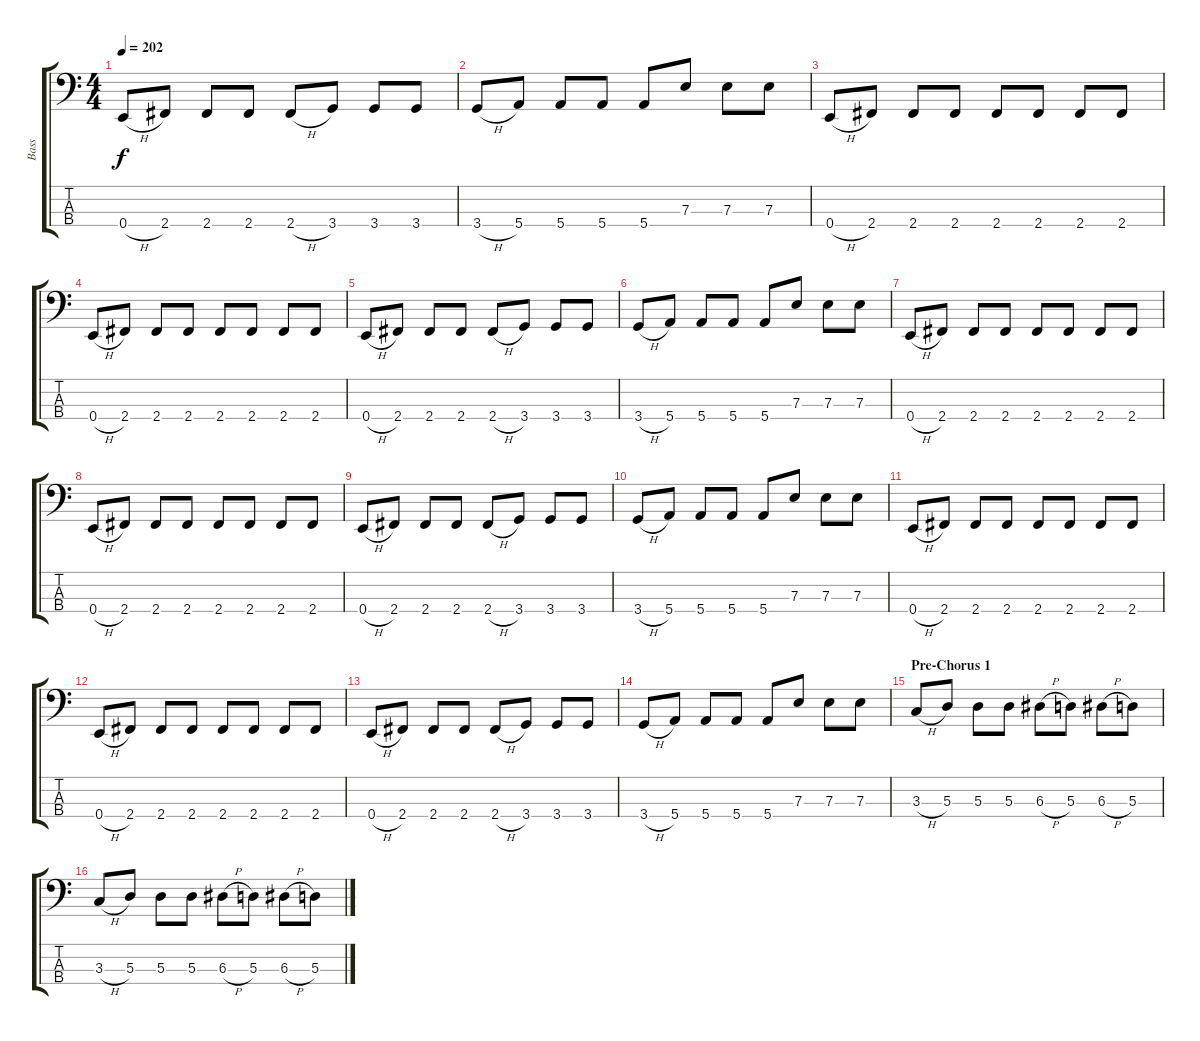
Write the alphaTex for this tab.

\track ("Bass" "Bass") {instrument electricbassfinger}
\staff {score tabs}
\tuning (G2 D2 A1 E1) {hide}
\ts (4 4)
\tempo 202
\clef f4
\ks c
0.4{h}.8{dy f} 2.4.8 2.4.8 2.4.8 2.4{h}.8 3.4.8 3.4.8 3.4.8 |
3.4{h}.8 5.4.8 5.4.8 5.4.8 5.4.8 7.3.8 7.3.8 7.3.8 |
0.4{h}.8 2.4.8 2.4.8 2.4.8 2.4.8 2.4.8 2.4.8 2.4.8 |
0.4{h}.8 2.4.8 2.4.8 2.4.8 2.4.8 2.4.8 2.4.8 2.4.8 |
0.4{h}.8 2.4.8 2.4.8 2.4.8 2.4{h}.8 3.4.8 3.4.8 3.4.8 |
3.4{h}.8 5.4.8 5.4.8 5.4.8 5.4.8 7.3.8 7.3.8 7.3.8 |
0.4{h}.8 2.4.8 2.4.8 2.4.8 2.4.8 2.4.8 2.4.8 2.4.8 |
0.4{h}.8 2.4.8 2.4.8 2.4.8 2.4.8 2.4.8 2.4.8 2.4.8 |
0.4{h}.8 2.4.8 2.4.8 2.4.8 2.4{h}.8 3.4.8 3.4.8 3.4.8 |
3.4{h}.8 5.4.8 5.4.8 5.4.8 5.4.8 7.3.8 7.3.8 7.3.8 |
0.4{h}.8 2.4.8 2.4.8 2.4.8 2.4.8 2.4.8 2.4.8 2.4.8 |
0.4{h}.8 2.4.8 2.4.8 2.4.8 2.4.8 2.4.8 2.4.8 2.4.8 |
0.4{h}.8 2.4.8 2.4.8 2.4.8 2.4{h}.8 3.4.8 3.4.8 3.4.8 |
3.4{h}.8 5.4.8 5.4.8 5.4.8 5.4.8 7.3.8 7.3.8 7.3.8 |
\section ("" "Pre-Chorus 1")
3.3{h}.8 5.3.8 5.3.8 5.3.8 6.3{h}.8 5.3.8 6.3{h}.8 5.3.8 |
3.3{h}.8 5.3.8 5.3.8 5.3.8 6.3{h}.8 5.3.8 6.3{h}.8 5.3.8
